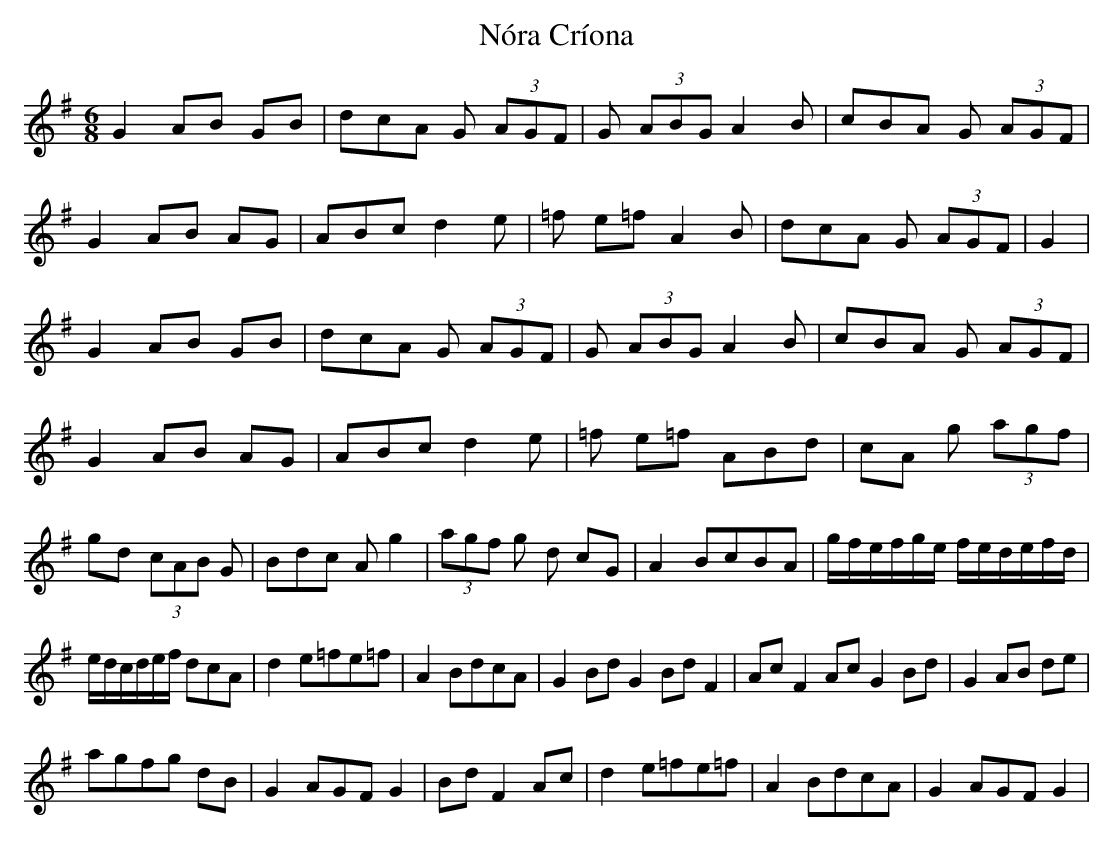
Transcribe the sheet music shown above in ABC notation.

X:1
T: Nóra Críona
M: 6/8
L: 1/8
K: Gmaj
G2 AB GB|dcA G (3AGF|G (3ABG A2B|cBA G (3AGF|
G2 AB AG|ABc d2 e| =f e=f A2 B|dcA G (3AGF|G2|
G2 AB GB|dcA G (3AGF|G (3ABG A2 B|cBA G (3AGF|
G2 AB AG|ABc d2 e| =f e=f ABd|cA g (3agf|
gd (3cAB G|Bdc A g2|(3agf g d cG|A2 BcBA|g/f/e/f/g/e/ f/e/d/e/f/d/|
e/d/c/d/e/f/ dcA|d2 e=fe=f|A2 BdcA|G2 Bd G2 Bd F2|Ac F2 Ac G2 Bd| G2 AB de|
agfg dB |G2 AGF G2 | Bd F2 Ac |d2 e=fe=f|A2 BdcA|G2 AGF G2|
